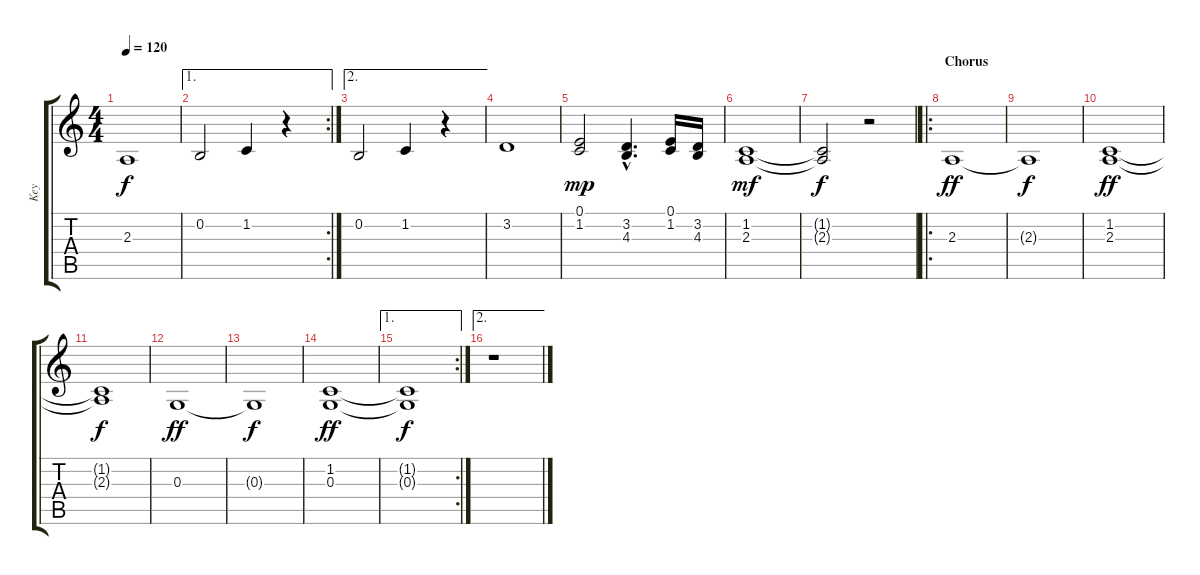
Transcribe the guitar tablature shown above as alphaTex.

\track ("Key" "Key") {instrument synthstrings1}
\staff {score tabs}
\tuning (E4 B3 G3 D3 A2 E2) {hide}
\ts (4 4)
\tempo 120
\clef g2
\ks c
2.3.1{dy f} |
\ae 1
\rc 2
0.2.2 1.2.4 r.4 |
\ae 2
0.2.2 1.2.4 r.4 |
3.2.1 |
(0.1 1.2).2{dy mp} (3.2{hac} 4.3{hac}).4{d} (0.1 1.2).16 (3.2 4.3).16 |
(1.2 2.3).1{dy mf} |
(1.2{t} 2.3{t}).2{dy f} r.2 |
\ro
\section ("" "Chorus")
2.3.1{dy ff} |
2.3{t}.1{dy f} |
(1.2 2.3).1{dy ff} |
(1.2{t} 2.3{t}).1{dy f} |
0.3.1{dy ff} |
0.3{t}.1{dy f} |
(1.2 0.3).1{dy ff} |
\ae 1
\rc 2
(1.2{t} 0.3{t}).1{dy f} |
\ae 2
r.1
